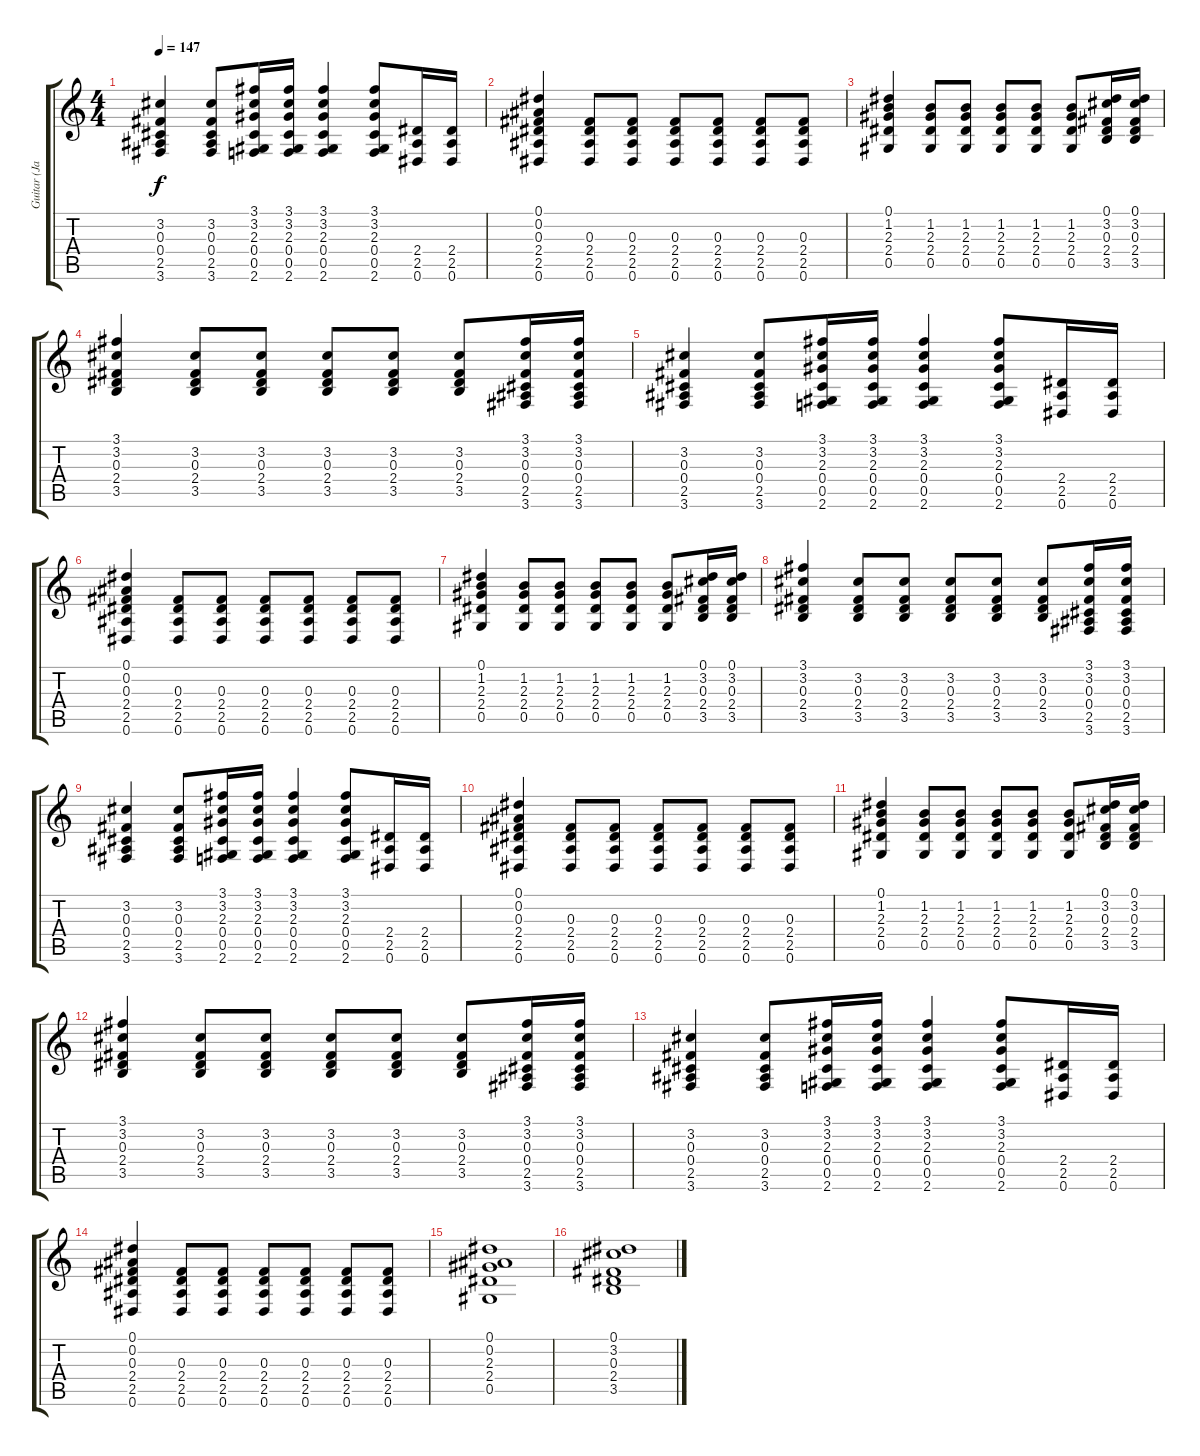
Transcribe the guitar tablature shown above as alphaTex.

\track ("Guitar (James)" "Guitar (Ja") {instrument electricguitarjazz}
\staff {score tabs}
\tuning (Eb4 Bb3 Gb3 Db3 Ab2 Eb2) {hide}
\ts (4 4)
\tempo 147
\clef g2
\ks c
(3.2 0.3 0.4 2.5 3.6).4{dy f} (3.2 0.3 0.4 2.5 3.6).8 (3.1 3.2 2.3 0.4 0.5 2.6).16 (3.1 3.2 2.3 0.4 0.5 2.6).16 (3.1 3.2 2.3 0.4 0.5 2.6).4 (3.1 3.2 2.3 0.4 0.5 2.6).8 (2.4 2.5 0.6).16 (2.4 2.5 0.6).16 |
(0.1 0.2 0.3 2.4 2.5 0.6).4 (0.3 2.4 2.5 0.6).8 (0.3 2.4 2.5 0.6).8 (0.3 2.4 2.5 0.6).8 (0.3 2.4 2.5 0.6).8 (0.3 2.4 2.5 0.6).8 (0.3 2.4 2.5 0.6).8 |
(0.1 1.2 2.3 2.4 0.5).4 (1.2 2.3 2.4 0.5).8 (1.2 2.3 2.4 0.5).8 (1.2 2.3 2.4 0.5).8 (1.2 2.3 2.4 0.5).8 (1.2 2.3 2.4 0.5).8 (0.1 3.2 0.3 2.4 3.5).16 (0.1 3.2 0.3 2.4 3.5).16 |
(3.1 3.2 0.3 2.4 3.5).4 (3.2 0.3 2.4 3.5).8 (3.2 0.3 2.4 3.5).8 (3.2 0.3 2.4 3.5).8 (3.2 0.3 2.4 3.5).8 (3.2 0.3 2.4 3.5).8 (3.1 3.2 0.3 0.4 2.5 3.6).16 (3.1 3.2 0.3 0.4 2.5 3.6).16 |
(3.2 0.3 0.4 2.5 3.6).4 (3.2 0.3 0.4 2.5 3.6).8 (3.1 3.2 2.3 0.4 0.5 2.6).16 (3.1 3.2 2.3 0.4 0.5 2.6).16 (3.1 3.2 2.3 0.4 0.5 2.6).4 (3.1 3.2 2.3 0.4 0.5 2.6).8 (2.4 2.5 0.6).16 (2.4 2.5 0.6).16 |
(0.1 0.2 0.3 2.4 2.5 0.6).4 (0.3 2.4 2.5 0.6).8 (0.3 2.4 2.5 0.6).8 (0.3 2.4 2.5 0.6).8 (0.3 2.4 2.5 0.6).8 (0.3 2.4 2.5 0.6).8 (0.3 2.4 2.5 0.6).8 |
(0.1 1.2 2.3 2.4 0.5).4 (1.2 2.3 2.4 0.5).8 (1.2 2.3 2.4 0.5).8 (1.2 2.3 2.4 0.5).8 (1.2 2.3 2.4 0.5).8 (1.2 2.3 2.4 0.5).8 (0.1 3.2 0.3 2.4 3.5).16 (0.1 3.2 0.3 2.4 3.5).16 |
(3.1 3.2 0.3 2.4 3.5).4 (3.2 0.3 2.4 3.5).8 (3.2 0.3 2.4 3.5).8 (3.2 0.3 2.4 3.5).8 (3.2 0.3 2.4 3.5).8 (3.2 0.3 2.4 3.5).8 (3.1 3.2 0.3 0.4 2.5 3.6).16 (3.1 3.2 0.3 0.4 2.5 3.6).16 |
(3.2 0.3 0.4 2.5 3.6).4 (3.2 0.3 0.4 2.5 3.6).8 (3.1 3.2 2.3 0.4 0.5 2.6).16 (3.1 3.2 2.3 0.4 0.5 2.6).16 (3.1 3.2 2.3 0.4 0.5 2.6).4 (3.1 3.2 2.3 0.4 0.5 2.6).8 (2.4 2.5 0.6).16 (2.4 2.5 0.6).16 |
(0.1 0.2 0.3 2.4 2.5 0.6).4 (0.3 2.4 2.5 0.6).8 (0.3 2.4 2.5 0.6).8 (0.3 2.4 2.5 0.6).8 (0.3 2.4 2.5 0.6).8 (0.3 2.4 2.5 0.6).8 (0.3 2.4 2.5 0.6).8 |
(0.1 1.2 2.3 2.4 0.5).4 (1.2 2.3 2.4 0.5).8 (1.2 2.3 2.4 0.5).8 (1.2 2.3 2.4 0.5).8 (1.2 2.3 2.4 0.5).8 (1.2 2.3 2.4 0.5).8 (0.1 3.2 0.3 2.4 3.5).16 (0.1 3.2 0.3 2.4 3.5).16 |
(3.1 3.2 0.3 2.4 3.5).4 (3.2 0.3 2.4 3.5).8 (3.2 0.3 2.4 3.5).8 (3.2 0.3 2.4 3.5).8 (3.2 0.3 2.4 3.5).8 (3.2 0.3 2.4 3.5).8 (3.1 3.2 0.3 0.4 2.5 3.6).16 (3.1 3.2 0.3 0.4 2.5 3.6).16 |
(3.2 0.3 0.4 2.5 3.6).4 (3.2 0.3 0.4 2.5 3.6).8 (3.1 3.2 2.3 0.4 0.5 2.6).16 (3.1 3.2 2.3 0.4 0.5 2.6).16 (3.1 3.2 2.3 0.4 0.5 2.6).4 (3.1 3.2 2.3 0.4 0.5 2.6).8 (2.4 2.5 0.6).16 (2.4 2.5 0.6).16 |
(0.1 0.2 0.3 2.4 2.5 0.6).4 (0.3 2.4 2.5 0.6).8 (0.3 2.4 2.5 0.6).8 (0.3 2.4 2.5 0.6).8 (0.3 2.4 2.5 0.6).8 (0.3 2.4 2.5 0.6).8 (0.3 2.4 2.5 0.6).8 |
(0.1 0.2 2.3 2.4 0.5).1 |
(0.1 3.2 0.3 2.4 3.5).1
